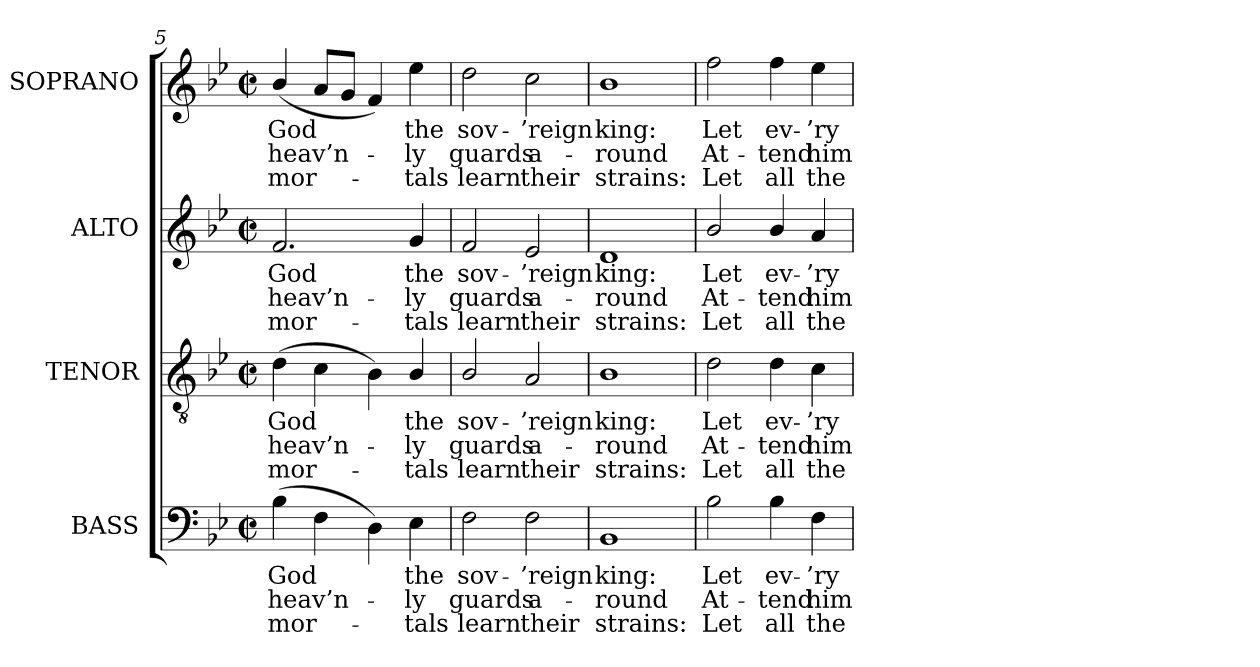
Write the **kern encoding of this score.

**kern	**text	**text	**text	**kern	**text	**text	**text	**kern	**text	**text	**text	**kern	**text	**text	**text
*part4	*part4	*part4	*part4	*part3	*part3	*part3	*part3	*part2	*part2	*part2	*part2	*part1	*part1	*part1	*part1
*staff4	*staff4	*staff4	*staff4	*staff3	*staff3	*staff3	*staff3	*staff2	*staff2	*staff2	*staff2	*staff1	*staff1	*staff1	*staff1
*I"BASS	*	*	*	*I"TENOR	*	*	*	*I"ALTO	*	*	*	*I"SOPRANO	*	*	*
*I'B.	*	*	*	*I'T.	*	*	*	*I'A.	*	*	*	*I'S.	*	*	*
*clefF4	*	*	*	*clefGv2	*	*	*	*clefG2	*	*	*	*clefG2	*	*	*
*	*	*	*	*ITrd7c12	*	*	*	*	*	*	*	*	*	*	*
*k[b-e-]	*	*	*	*k[b-e-]	*	*	*	*k[b-e-]	*	*	*	*k[b-e-]	*	*	*
*B-:	*	*	*	*B-:	*	*	*	*B-:	*	*	*	*B-:	*	*	*
*M2/2	*	*	*	*M2/2	*	*	*	*M2/2	*	*	*	*M2/2	*	*	*
*met(c|)	*	*	*	*met(c|)	*	*	*	*met(c|)	*	*	*	*met(c|)	*	*	*
=5	=5	=5	=5	=5	=5	=5	=5	=5	=5	=5	=5	=5	=5	=5	=5
!	!LO:LY:b:color=#000000	!LO:LY:b:color=#000000	!LO:LY:b:color=#000000	!	!	!	!	!	!	!	!	!	!	!	!
!	!	!	!	!	!LO:LY:b:color=#000000	!LO:LY:b:color=#000000	!LO:LY:b:color=#000000	!	!	!	!	!	!	!	!
!	!	!	!	!	!	!	!	!	!LO:LY:b:color=#000000	!LO:LY:b:color=#000000	!LO:LY:b:color=#000000	!	!	!	!
!	!	!	!	!	!	!	!	!	!	!	!	!	!LO:LY:b:color=#000000	!LO:LY:b:color=#000000	!LO:LY:b:color=#000000
(4B-i\	God	heav’n-	mor-	(4Di\	God	heav’n-	mor-	2.fi/	God	heav’n-	mor-	(4b-i/	God	heav’n-	mor-
4Fi\	.	.	.	4Ci\	.	.	.	.	.	.	.	8ai/L	.	.	.
.	.	.	.	.	.	.	.	.	.	.	.	8gi/J	.	.	.
4Di\)	.	.	.	4BB-i\)	.	.	.	.	.	.	.	4fi/)	.	.	.
!	!LO:LY:b:color=#000000	!LO:LY:b:color=#000000	!LO:LY:b:color=#000000	!	!	!	!	!	!	!	!	!	!	!	!
!	!	!	!	!	!LO:LY:b:color=#000000	!LO:LY:b:color=#000000	!LO:LY:b:color=#000000	!	!	!	!	!	!	!	!
!	!	!	!	!	!	!	!	!	!LO:LY:b:color=#000000	!LO:LY:b:color=#000000	!LO:LY:b:color=#000000	!	!	!	!
!	!	!	!	!	!	!	!	!	!	!	!	!	!LO:LY:b:color=#000000	!LO:LY:b:color=#000000	!LO:LY:b:color=#000000
4E-i\	the	-ly	-tals	4BB-i/	the	-ly	-tals	4gi/	the	-ly	-tals	4ee-i\	the	-ly	-tals
=6	=6	=6	=6	=6	=6	=6	=6	=6	=6	=6	=6	=6	=6	=6	=6
!	!LO:LY:b:color=#000000	!LO:LY:b:color=#000000	!LO:LY:b:color=#000000	!	!	!	!	!	!	!	!	!	!	!	!
!	!	!	!	!	!LO:LY:b:color=#000000	!LO:LY:b:color=#000000	!LO:LY:b:color=#000000	!	!	!	!	!	!	!	!
!	!	!	!	!	!	!	!	!	!LO:LY:b:color=#000000	!LO:LY:b:color=#000000	!LO:LY:b:color=#000000	!	!	!	!
!	!	!	!	!	!	!	!	!	!	!	!	!	!LO:LY:b:color=#000000	!LO:LY:b:color=#000000	!LO:LY:b:color=#000000
2Fi\	sov-	guards	learn	2BB-i/	sov-	guards	learn	2fi/	sov-	guards	learn	2ddi\	sov-	guards	learn
!	!LO:LY:b:color=#000000	!LO:LY:b:color=#000000	!LO:LY:b:color=#000000	!	!	!	!	!	!	!	!	!	!	!	!
!	!	!	!	!	!LO:LY:b:color=#000000	!LO:LY:b:color=#000000	!LO:LY:b:color=#000000	!	!	!	!	!	!	!	!
!	!	!	!	!	!	!	!	!	!LO:LY:b:color=#000000	!LO:LY:b:color=#000000	!LO:LY:b:color=#000000	!	!	!	!
!	!	!	!	!	!	!	!	!	!	!	!	!	!LO:LY:b:color=#000000	!LO:LY:b:color=#000000	!LO:LY:b:color=#000000
2Fi\	-’reign	a-	their	2AAi/	-’reign	a-	their	2e-i/	-’reign	a-	their	2cci\	-’reign	a-	their
=7	=7	=7	=7	=7	=7	=7	=7	=7	=7	=7	=7	=7	=7	=7	=7
!	!LO:LY:b:color=#000000	!LO:LY:b:color=#000000	!LO:LY:b:color=#000000	!	!	!	!	!	!	!	!	!	!	!	!
!	!	!	!	!	!LO:LY:b:color=#000000	!LO:LY:b:color=#000000	!LO:LY:b:color=#000000	!	!	!	!	!	!	!	!
!	!	!	!	!	!	!	!	!	!LO:LY:b:color=#000000	!LO:LY:b:color=#000000	!LO:LY:b:color=#000000	!	!	!	!
!	!	!	!	!	!	!	!	!	!	!	!	!	!LO:LY:b:color=#000000	!LO:LY:b:color=#000000	!LO:LY:b:color=#000000
1BB-i	king:	-round	strains:	1BB-i	king:	-round	strains:	1di	king:	-round	strains:	1b-i	king:	-round	strains:
!!LO:LB:g=z
=8	=8	=8	=8	=8	=8	=8	=8	=8	=8	=8	=8	=8	=8	=8	=8
!	!LO:LY:b:color=#000000	!LO:LY:b:color=#000000	!LO:LY:b:color=#000000	!	!	!	!	!	!	!	!	!	!	!	!
!	!	!	!	!	!LO:LY:b:color=#000000	!LO:LY:b:color=#000000	!LO:LY:b:color=#000000	!	!	!	!	!	!	!	!
!	!	!	!	!	!	!	!	!	!LO:LY:b:color=#000000	!LO:LY:b:color=#000000	!LO:LY:b:color=#000000	!	!	!	!
!	!	!	!	!	!	!	!	!	!	!	!	!	!LO:LY:b:color=#000000	!LO:LY:b:color=#000000	!LO:LY:b:color=#000000
2B-i\	Let	At-	Let	2Di\	Let	At-	Let	2b-i/	Let	At-	Let	2ffi\	Let	At-	Let
!	!LO:LY:b:color=#000000	!LO:LY:b:color=#000000	!LO:LY:b:color=#000000	!	!	!	!	!	!	!	!	!	!	!	!
!	!	!	!	!	!LO:LY:b:color=#000000	!LO:LY:b:color=#000000	!LO:LY:b:color=#000000	!	!	!	!	!	!	!	!
!	!	!	!	!	!	!	!	!	!LO:LY:b:color=#000000	!LO:LY:b:color=#000000	!LO:LY:b:color=#000000	!	!	!	!
!	!	!	!	!	!	!	!	!	!	!	!	!	!LO:LY:b:color=#000000	!LO:LY:b:color=#000000	!LO:LY:b:color=#000000
4B-i\	ev-	-tend	all	4Di\	ev-	-tend	all	4b-i/	ev-	-tend	all	4ffi\	ev-	-tend	all
!	!LO:LY:b:color=#000000	!LO:LY:b:color=#000000	!LO:LY:b:color=#000000	!	!	!	!	!	!	!	!	!	!	!	!
!	!	!	!	!	!LO:LY:b:color=#000000	!LO:LY:b:color=#000000	!LO:LY:b:color=#000000	!	!	!	!	!	!	!	!
!	!	!	!	!	!	!	!	!	!LO:LY:b:color=#000000	!LO:LY:b:color=#000000	!LO:LY:b:color=#000000	!	!	!	!
!	!	!	!	!	!	!	!	!	!	!	!	!	!LO:LY:b:color=#000000	!LO:LY:b:color=#000000	!LO:LY:b:color=#000000
4Fi\	-’ry	him	the	4Ci\	-’ry	him	the	4ai/	-’ry	him	the	4ee-i\	-’ry	him	the
=	=	=	=	=	=	=	=	=	=	=	=	=	=	=	=
*-	*-	*-	*-	*-	*-	*-	*-	*-	*-	*-	*-	*-	*-	*-	*-
